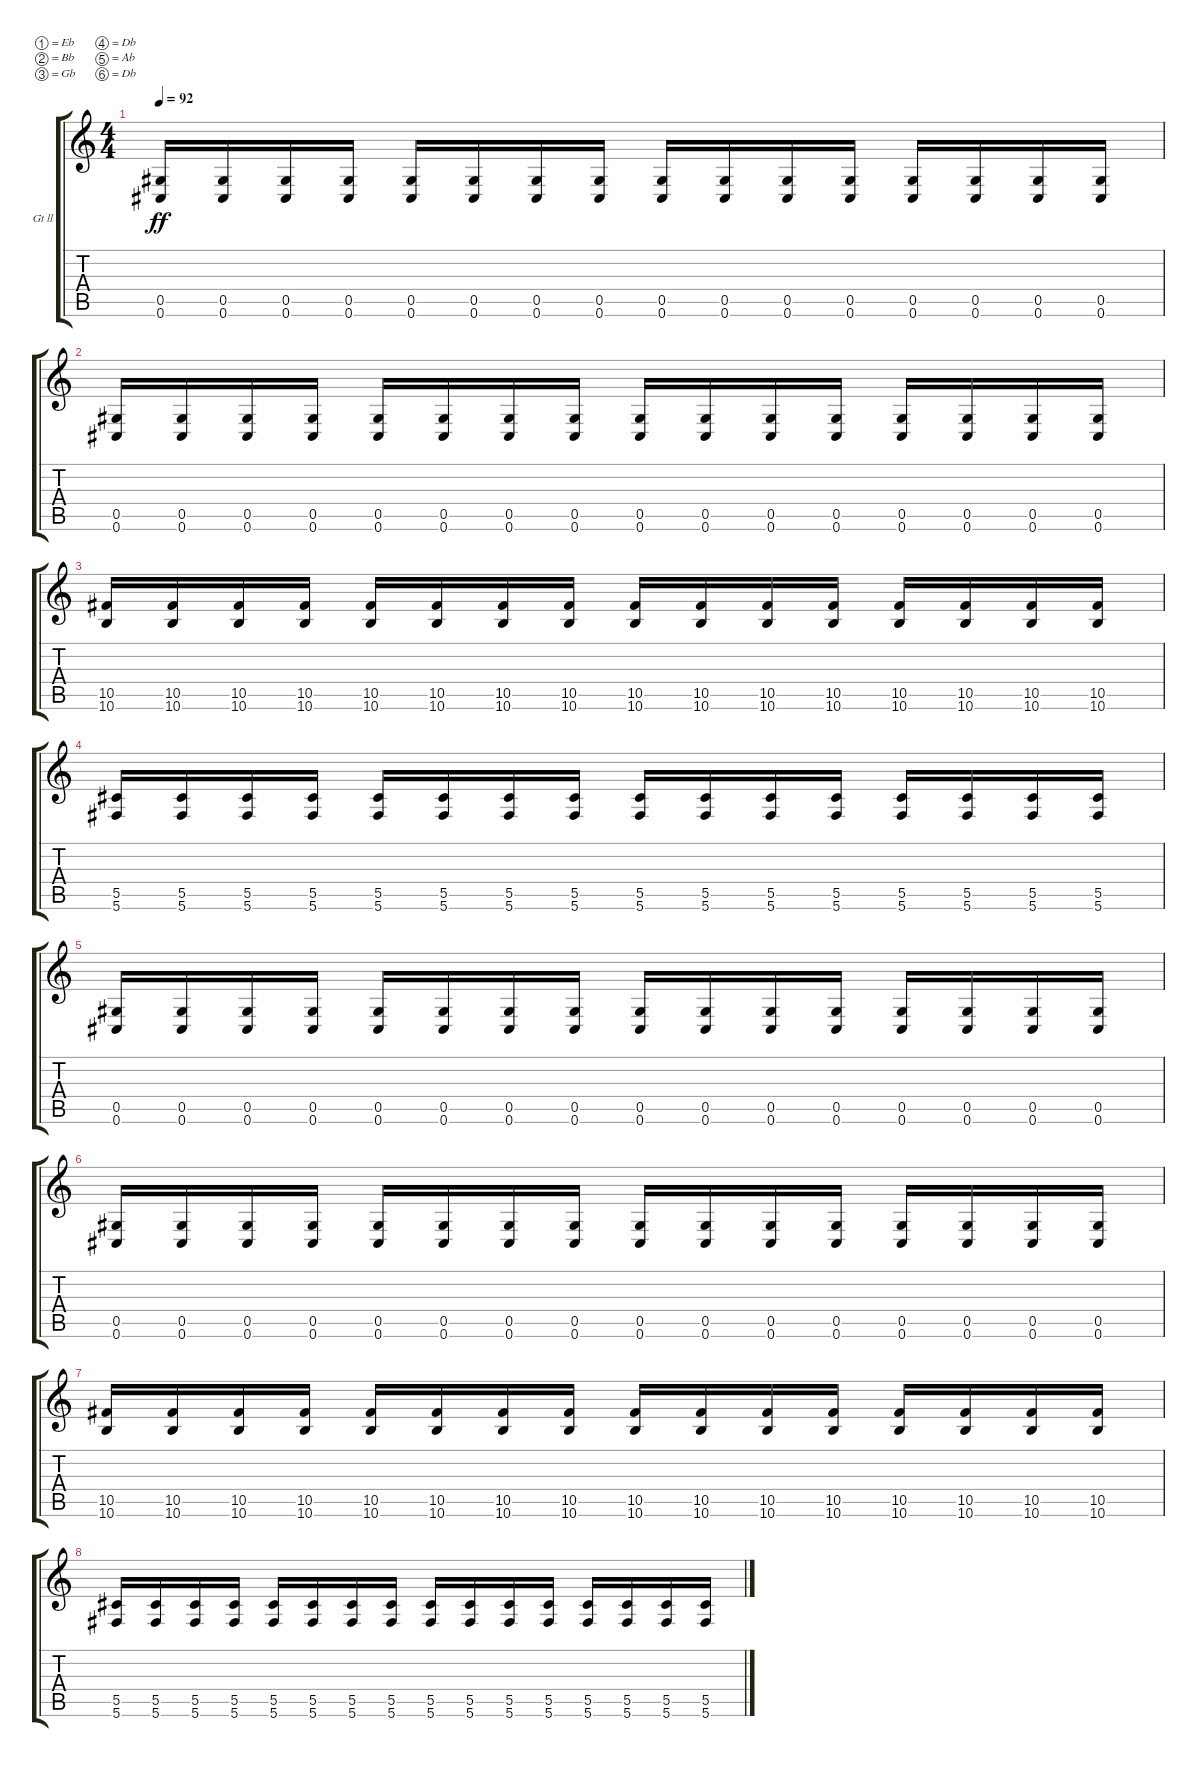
\defaultSystemsLayout 4
\bracketExtendMode groupsimilarinstruments
\firstSystemTrackNameOrientation horizontal
\otherSystemsTrackNameOrientation horizontal
\track ("Guitar ll" "Gt ll") {instrument overdrivenguitar}
\staff {score tabs}
\tuning (Eb4 Bb3 Gb3 Db3 Ab2 Db2)
\ts (4 4)
\tempo 92
\clef g2
\ks c
(0.6 0.5).16{dy ff} (0.6 0.5).16 (0.6 0.5).16 (0.6 0.5).16 (0.6 0.5).16 (0.6 0.5).16 (0.6 0.5).16 (0.6 0.5).16 (0.6 0.5).16 (0.6 0.5).16 (0.6 0.5).16 (0.6 0.5).16 (0.6 0.5).16 (0.6 0.5).16 (0.6 0.5).16 (0.6 0.5).16 |
(0.6 0.5).16 (0.6 0.5).16 (0.6 0.5).16 (0.6 0.5).16 (0.6 0.5).16 (0.6 0.5).16 (0.6 0.5).16 (0.6 0.5).16 (0.6 0.5).16 (0.6 0.5).16 (0.6 0.5).16 (0.6 0.5).16 (0.6 0.5).16 (0.6 0.5).16 (0.6 0.5).16 (0.6 0.5).16 |
(10.6 10.5).16 (10.6 10.5).16 (10.6 10.5).16 (10.6 10.5).16 (10.6 10.5).16 (10.6 10.5).16 (10.6 10.5).16 (10.6 10.5).16 (10.6 10.5).16 (10.6 10.5).16 (10.6 10.5).16 (10.6 10.5).16 (10.6 10.5).16 (10.6 10.5).16 (10.6 10.5).16 (10.6 10.5).16 |
(5.6 5.5).16 (5.6 5.5).16 (5.6 5.5).16 (5.6 5.5).16 (5.6 5.5).16 (5.6 5.5).16 (5.6 5.5).16 (5.6 5.5).16 (5.6 5.5).16 (5.6 5.5).16 (5.6 5.5).16 (5.6 5.5).16 (5.6 5.5).16 (5.6 5.5).16 (5.6 5.5).16 (5.6 5.5).16 |
(0.6 0.5).16 (0.6 0.5).16 (0.6 0.5).16 (0.6 0.5).16 (0.6 0.5).16 (0.6 0.5).16 (0.6 0.5).16 (0.6 0.5).16 (0.6 0.5).16 (0.6 0.5).16 (0.6 0.5).16 (0.6 0.5).16 (0.6 0.5).16 (0.6 0.5).16 (0.6 0.5).16 (0.6 0.5).16 |
(0.6 0.5).16 (0.6 0.5).16 (0.6 0.5).16 (0.6 0.5).16 (0.6 0.5).16 (0.6 0.5).16 (0.6 0.5).16 (0.6 0.5).16 (0.6 0.5).16 (0.6 0.5).16 (0.6 0.5).16 (0.6 0.5).16 (0.6 0.5).16 (0.6 0.5).16 (0.6 0.5).16 (0.6 0.5).16 |
(10.6 10.5).16 (10.6 10.5).16 (10.6 10.5).16 (10.6 10.5).16 (10.6 10.5).16 (10.6 10.5).16 (10.6 10.5).16 (10.6 10.5).16 (10.6 10.5).16 (10.6 10.5).16 (10.6 10.5).16 (10.6 10.5).16 (10.6 10.5).16 (10.6 10.5).16 (10.6 10.5).16 (10.6 10.5).16 |
(5.6 5.5).16 (5.6 5.5).16 (5.6 5.5).16 (5.6 5.5).16 (5.6 5.5).16 (5.6 5.5).16 (5.6 5.5).16 (5.6 5.5).16 (5.6 5.5).16 (5.6 5.5).16 (5.6 5.5).16 (5.6 5.5).16 (5.6 5.5).16 (5.6 5.5).16 (5.6 5.5).16 (5.6 5.5).16
